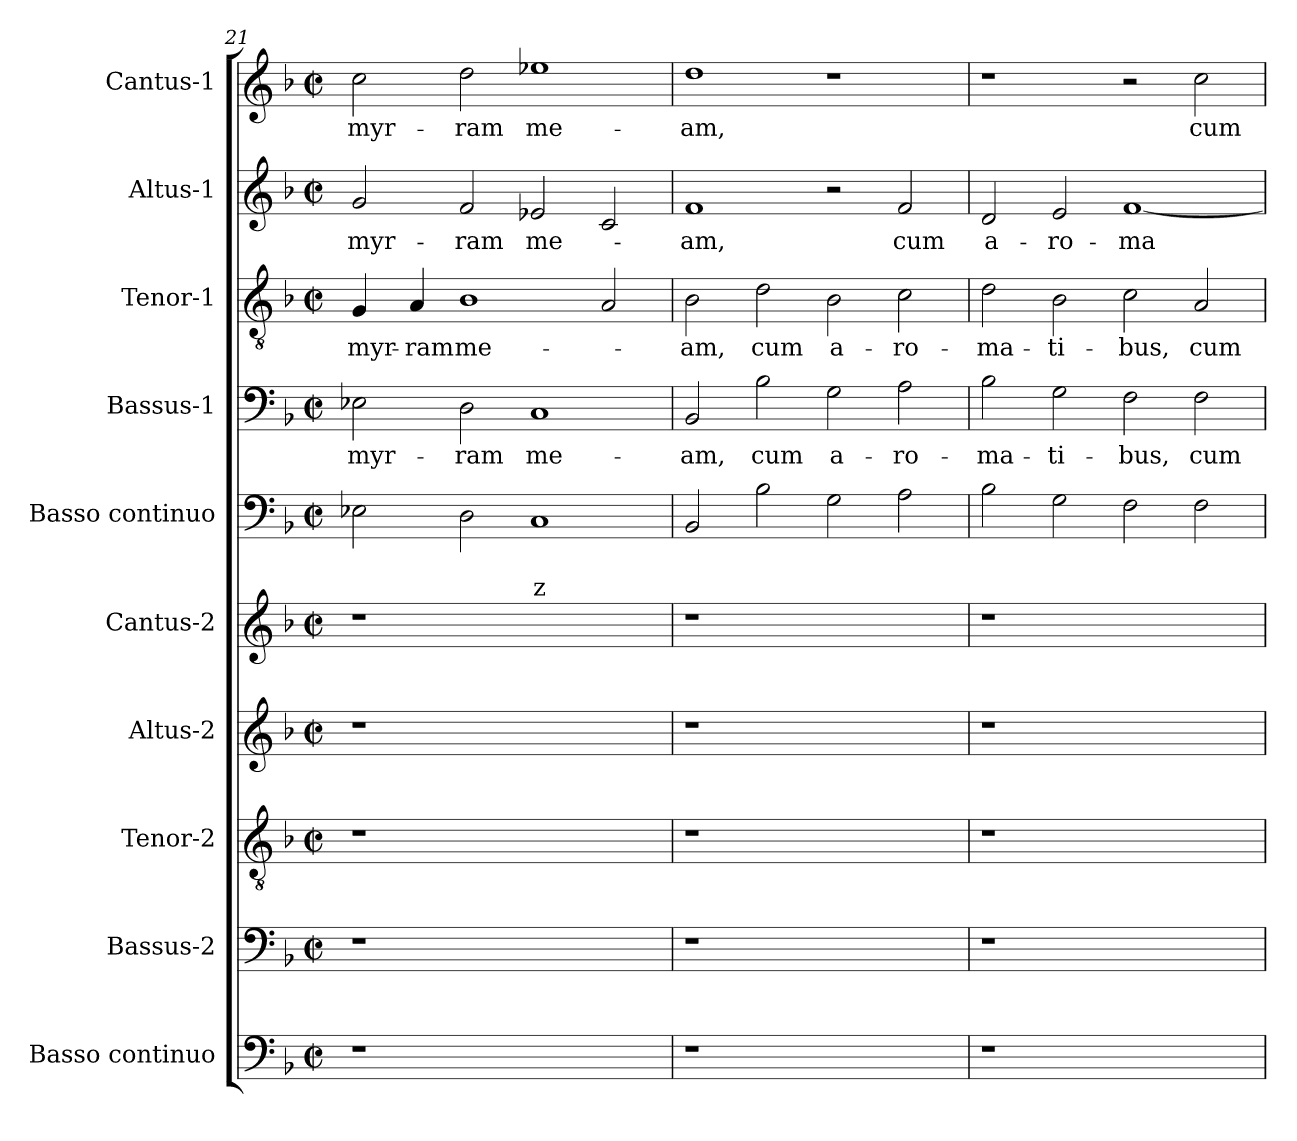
**kern	**kern	**kern	**kern	**kern	**kern	**text	**text	**kern	**text	**kern	**text	**kern	**text	**kern	**text
*part10	*part9	*part8	*part7	*part6	*part5	*part5	*part5	*part4	*part4	*part3	*part3	*part2	*part2	*part1	*part1
*staff10	*staff9	*staff8	*staff7	*staff6	*staff5	*staff5	*staff5	*staff4	*staff4	*staff3	*staff3	*staff2	*staff2	*staff1	*staff1
*I"Basso continuo	*I"Bassus-2	*I"Tenor-2	*I"Altus-2	*I"Cantus-2	*I"Basso continuo	*	*	*I"Bassus-1	*	*I"Tenor-1	*	*I"Altus-1	*	*I"Cantus-1	*
*I'BC2	*I'B2	*I'T2	*I'A-2	*I'C2	*I'BC1	*	*	*I'B1	*	*I'T1	*	*I'A1	*	*I'C1	*
*clefF4	*clefF4	*clefGv2	*clefG2	*clefG2	*clefF4	*	*	*clefF4	*	*clefGv2	*	*clefG2	*	*clefG2	*
*k[b-]	*k[b-]	*k[b-]	*k[b-]	*k[b-]	*k[b-]	*	*	*k[b-]	*	*k[b-]	*	*k[b-]	*	*k[b-]	*
*F:	*F:	*F:	*F:	*F:	*F:	*	*	*F:	*	*F:	*	*F:	*	*F:	*
*M2/2	*M2/2	*M2/2	*M2/2	*M2/2	*M2/2	*	*	*M2/2	*	*M2/2	*	*M2/2	*	*M2/2	*
*met(c|)	*met(c|)	*met(c|)	*met(c|)	*met(c|)	*met(c|)	*	*	*met(c|)	*	*met(c|)	*	*met(c|)	*	*met(c|)	*
=21	=21	=21	=21	=21	=21	=21	=21	=21	=21	=21	=21	=21	=21	=21	=21
!	!	!	!	!	!	!	!	!	!LO:LY:b	!	!LO:LY:b	!	!LO:LY:b	!	!LO:LY:b
1r	1r	1r	1r	1r	2E-X\	.	.	2E-X\	myr-	4G/	myr-	2g/	myr-	2cc\	myr-
!	!	!	!	!	!	!	!	!	!	!	!LO:LY:b	!	!	!	!
.	.	.	.	.	.	.	.	.	.	4A/	-ram	.	.	.	.
!	!	!	!	!	!	!	!	!	!LO:LY:b	!	!LO:LY:b	!	!LO:LY:b	!	!LO:LY:b
.	.	.	.	.	2D\	.	.	2D\	-ram	1B-	me-	2f/	-ram	2dd\	-ram
!	!	!	!	!	!	!	!LO:LY:b	!	!LO:LY:b	!	!	!	!LO:LY:b	!	!LO:LY:b
1ryy	1ryy	1ryy	1ryy	1ryy	1C	.	z	1C	me-	.	.	2e-X/	me-	1ee-X	me-
.	.	.	.	.	.	.	.	.	.	2A/	.	2c/	.	.	.
=22	=22	=22	=22	=22	=22	=22	=22	=22	=22	=22	=22	=22	=22	=22	=22
!	!	!	!	!	!	!	!	!	!LO:LY:b	!	!LO:LY:b	!	!LO:LY:b	!	!LO:LY:b
1r	1r	1r	1r	1r	2BB-/	.	.	2BB-/	-am,	2B-\	-am,	1f	-am,	1dd	-am,
!	!	!	!	!	!	!	!	!	!LO:LY:b	!	!LO:LY:b	!	!	!	!
.	.	.	.	.	2B-\	.	.	2B-\	cum	2d\	cum	.	.	.	.
!	!	!	!	!	!	!	!	!	!LO:LY:b	!	!LO:LY:b	!	!	!	!
1ryy	1ryy	1ryy	1ryy	1ryy	2G\	.	.	2G\	a-	2B-\	a-	2r	.	1r	.
!	!	!	!	!	!	!	!	!	!LO:LY:b	!	!LO:LY:b	!	!LO:LY:b	!	!
.	.	.	.	.	2A\	.	.	2A\	-ro-	2c\	-ro-	2f/	cum	.	.
=23	=23	=23	=23	=23	=23	=23	=23	=23	=23	=23	=23	=23	=23	=23	=23
!	!	!	!	!	!	!	!	!	!LO:LY:b	!	!LO:LY:b	!	!LO:LY:b	!	!
1r	1r	1r	1r	1r	2B-\	.	.	2B-\	-ma-	2d\	-ma-	2d/	a-	1r	.
!	!	!	!	!	!	!	!	!	!LO:LY:b	!	!LO:LY:b	!	!LO:LY:b	!	!
.	.	.	.	.	2G\	.	.	2G\	-ti-	2B-\	-ti-	2e/	-ro-	.	.
!	!	!	!	!	!	!	!	!	!LO:LY:b	!	!LO:LY:b	!	!LO:LY:b	!	!
1ryy	1ryy	1ryy	1ryy	1ryy	2F\	.	.	2F\	-bus,	2c\	-bus,	[1f	-ma-	2r	.
!	!	!	!	!	!	!	!	!	!LO:LY:b	!	!LO:LY:b	!	!	!	!LO:LY:b
.	.	.	.	.	2F\	.	.	2F\	cum	2A/	cum	.	.	2cc\	cum
=	=	=	=	=	=	=	=	=	=	=	=	=	=	=	=
*-	*-	*-	*-	*-	*-	*-	*-	*-	*-	*-	*-	*-	*-	*-	*-
